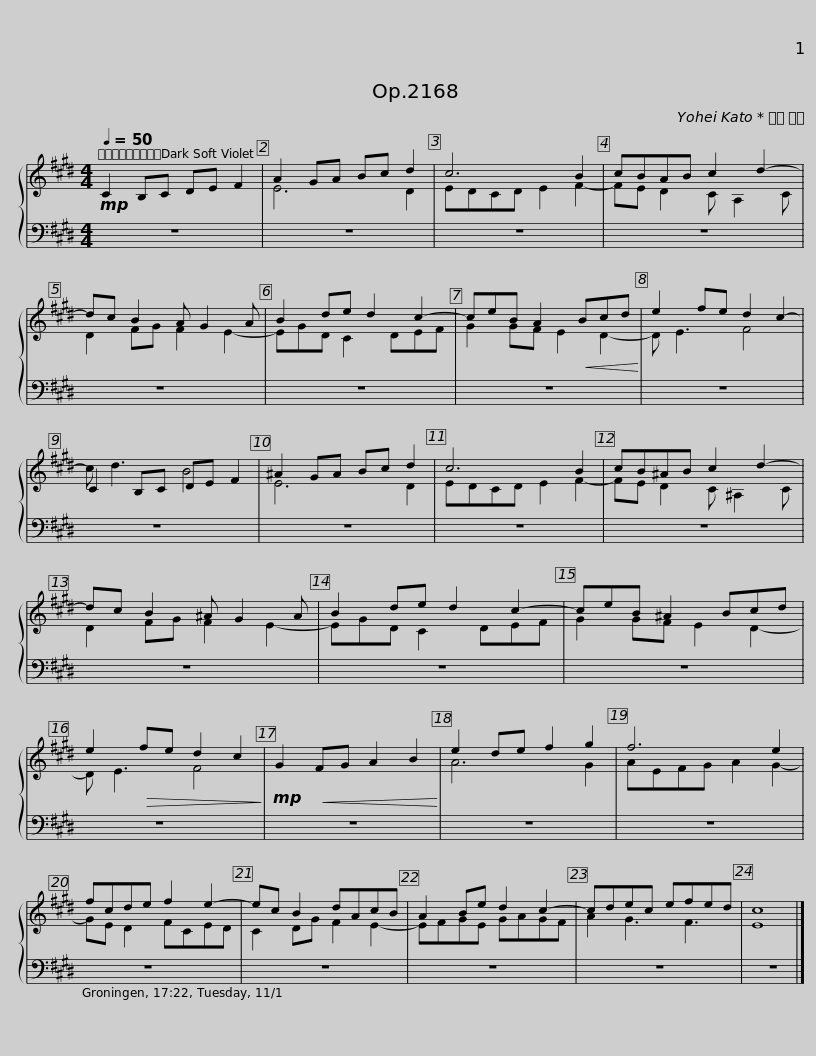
X:1
%%score { ( 1 3 ) | 2 }
L:1/8
Q:1/4=50
M:4/4
I:linebreak $
K:E
V:1 treble
V:3 treble
V:2 bass
V:1
!mp! C2 B,C DE F2 | A2 GA Bc d2 | c6 B2 | cBAB c2 d2- | dc B2 A G2 A |$ %5
 B2 de d2 c2- | ceB A2!<(! Bcd!<)! | e2 fe d2 c2- | C2 B,C DE F2 | ^A2 GA Bc d2 |$ %10
 c6 B2 | cB^AB c2 d2- | dc B2 ^A G2 A | B2 de d2 c2- |$ ceB ^A2 Bcd | %15
 e2!>(! fe d2 c2!>)! |!mp! G2!<(! FG A2 B2!<)! | e2 de f2 g2 | f6 e2 |$ fcde f2 e2- | %20
 ec B2 dAcB | A2 Be d2 c2- | cdec efed | c8 |] %24
V:2
 z8 | z8 | z8 | z8 | z8 |$ %5
 z8 | z8 | z8 | z8 | z8 |$ %10
 z8 | z8 | z8 | z8 |$ z8 | %15
 z8 | z8 | z8 | z8 |$ z8 | %20
 z8 | z8 | z8 | z8 |] %24
V:3
 x8 | E6 D2 | EDCD E2 F2- | FE D2 C A,2 C | D2 FG F2 E2- |$ %5
 EGD C2 DEF | G2 GF E2 D2- | D E3 F4 | c d3 B4 | E6 D2 |$ %10
 EDCD E2 F2- | FE D2 C ^A,2 C | D2 FG F2 E2- | EGD C2 DEF |$ G2 GF E2 D2- | %15
 D E3 F4 | x8 | A6 G2 | AEFG A2 G2- |$ GE D2 FCED | %20
 C2 DG F2 E2- | EFGE GAGF | A2 G3 F3 | E8 |] %24
